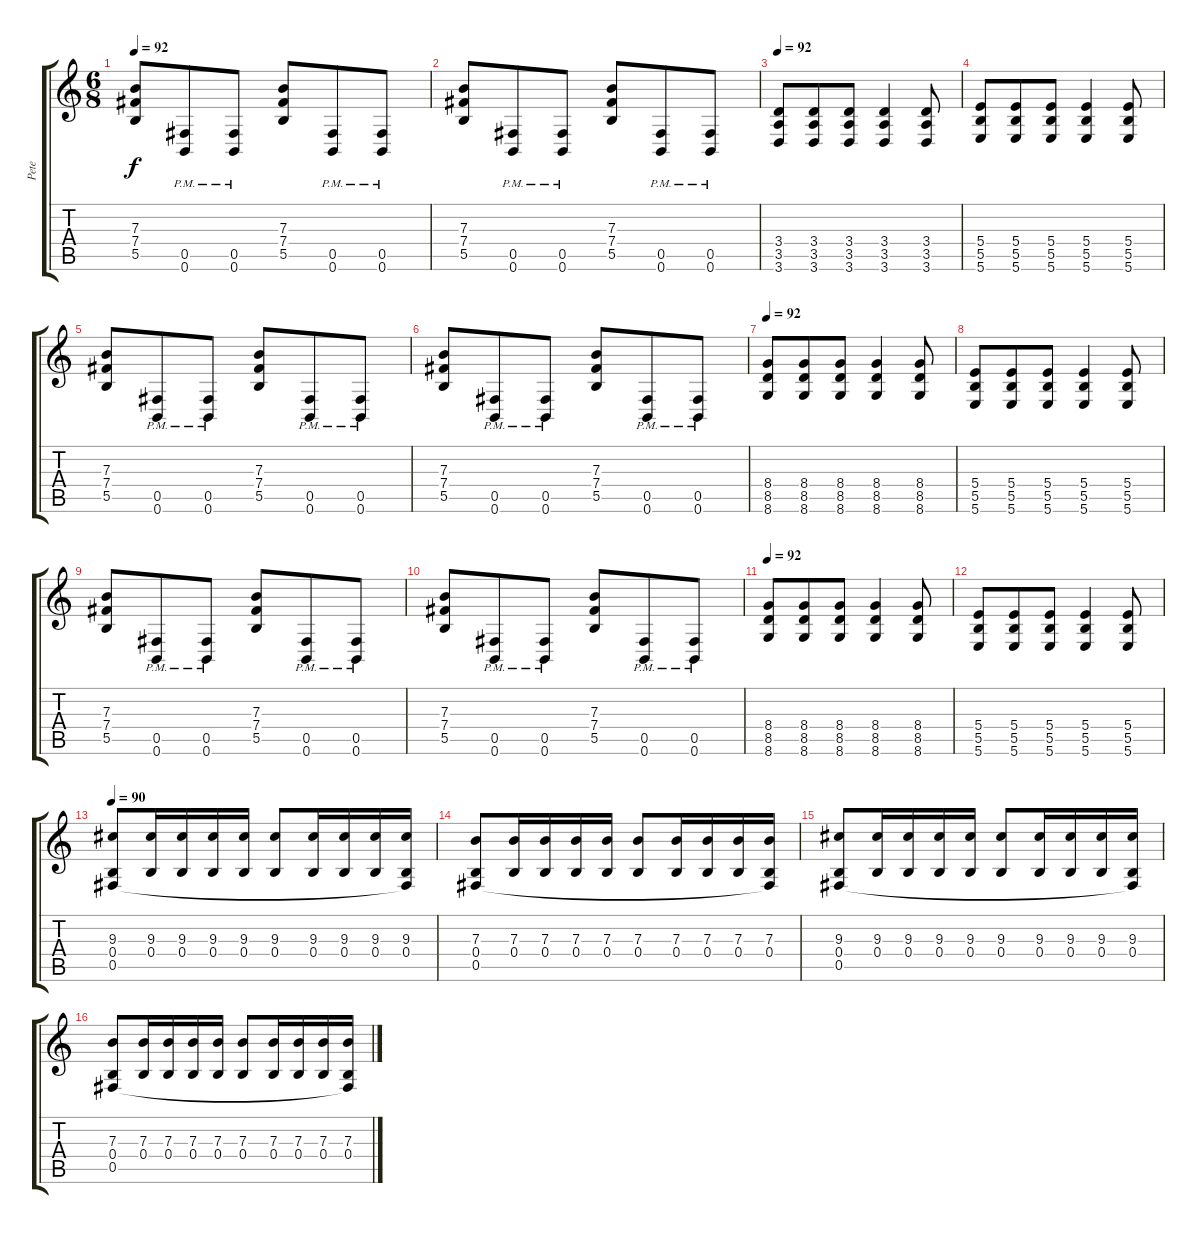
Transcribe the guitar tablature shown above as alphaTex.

\track ("Pete" "Pete") {instrument electricguitarjazz}
\staff {score tabs}
\tuning (Db4 Ab3 E3 B2 Gb2 B1) {hide}
\ts (6 8)
\tempo 92
\clef g2
\ks c
(7.3 7.4 5.5).8{dy f} (0.5{pm} 0.6{pm}).8 (0.5{pm} 0.6{pm}).8 (7.3 7.4 5.5).8 (0.5{pm} 0.6{pm}).8 (0.5{pm} 0.6{pm}).8 |
(7.3 7.4 5.5).8 (0.5{pm} 0.6{pm}).8 (0.5{pm} 0.6{pm}).8 (7.3 7.4 5.5).8 (0.5{pm} 0.6{pm}).8 (0.5{pm} 0.6{pm}).8 |
\tempo 92
(3.4 3.5 3.6).8 (3.4 3.5 3.6).8 (3.4 3.5 3.6).8 (3.4 3.5 3.6).4 (3.4 3.5 3.6).8 |
(5.4 5.5 5.6).8 (5.4 5.5 5.6).8 (5.4 5.5 5.6).8 (5.4 5.5 5.6).4 (5.4 5.5 5.6).8 |
(7.3 7.4 5.5).8 (0.5{pm} 0.6{pm}).8 (0.5{pm} 0.6{pm}).8 (7.3 7.4 5.5).8 (0.5{pm} 0.6{pm}).8 (0.5{pm} 0.6{pm}).8 |
(7.3 7.4 5.5).8 (0.5{pm} 0.6{pm}).8 (0.5{pm} 0.6{pm}).8 (7.3 7.4 5.5).8 (0.5{pm} 0.6{pm}).8 (0.5{pm} 0.6{pm}).8 |
\tempo 92
(8.4 8.5 8.6).8 (8.4 8.5 8.6).8 (8.4 8.5 8.6).8 (8.4 8.5 8.6).4 (8.4 8.5 8.6).8 |
(5.4 5.5 5.6).8 (5.4 5.5 5.6).8 (5.4 5.5 5.6).8 (5.4 5.5 5.6).4 (5.4 5.5 5.6).8 |
(7.3 7.4 5.5).8 (0.5{pm} 0.6{pm}).8 (0.5{pm} 0.6{pm}).8 (7.3 7.4 5.5).8 (0.5{pm} 0.6{pm}).8 (0.5{pm} 0.6{pm}).8 |
(7.3 7.4 5.5).8 (0.5{pm} 0.6{pm}).8 (0.5{pm} 0.6{pm}).8 (7.3 7.4 5.5).8 (0.5{pm} 0.6{pm}).8 (0.5{pm} 0.6{pm}).8 |
\tempo 92
(8.4 8.5 8.6).8 (8.4 8.5 8.6).8 (8.4 8.5 8.6).8 (8.4 8.5 8.6).4 (8.4 8.5 8.6).8 |
(5.4 5.5 5.6).8 (5.4 5.5 5.6).8 (5.4 5.5 5.6).8 (5.4 5.5 5.6).4 (5.4 5.5 5.6).8 |
\tempo 90
(9.3 0.4 0.5).8 (9.3 0.4).16 (9.3 0.4).16 (9.3 0.4).16 (9.3 0.4).16 (9.3 0.4).8 (9.3 0.4).16 (9.3 0.4).16 (9.3 0.4).16 (9.3 0.4 0.5{t}).16 |
(7.3 0.4 0.5).8 (7.3 0.4).16 (7.3 0.4).16 (7.3 0.4).16 (7.3 0.4).16 (7.3 0.4).8 (7.3 0.4).16 (7.3 0.4).16 (7.3 0.4).16 (7.3 0.4 0.5{t}).16 |
(9.3 0.4 0.5).8 (9.3 0.4).16 (9.3 0.4).16 (9.3 0.4).16 (9.3 0.4).16 (9.3 0.4).8 (9.3 0.4).16 (9.3 0.4).16 (9.3 0.4).16 (9.3 0.4 0.5{t}).16 |
(7.3 0.4 0.5).8 (7.3 0.4).16 (7.3 0.4).16 (7.3 0.4).16 (7.3 0.4).16 (7.3 0.4).8 (7.3 0.4).16 (7.3 0.4).16 (7.3 0.4).16 (7.3 0.4 0.5{t}).16
